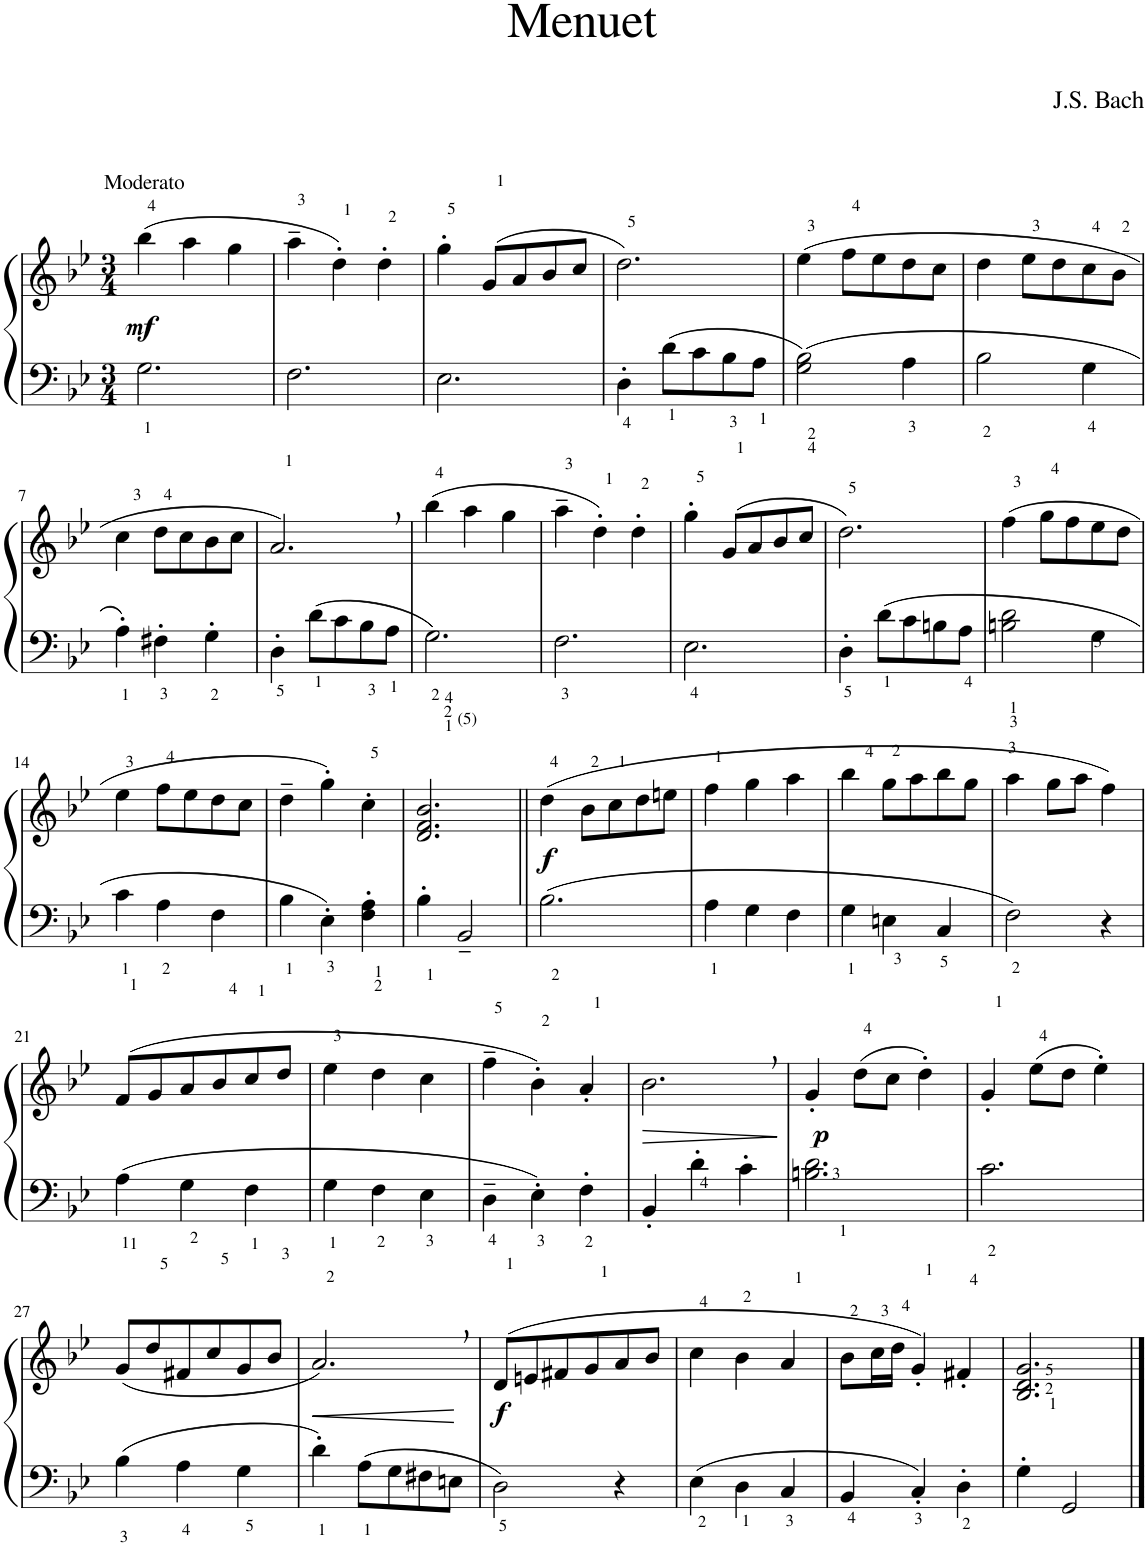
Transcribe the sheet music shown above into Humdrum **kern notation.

**kern	**kern	**dynam
*part1	*part1	*part1
*staff2	*staff1	*staff1/2
*I"Piano	*	*
*I'P-no	*	*
*clefF4	*clefG2	*
*k[b-e-]	*k[b-e-]	*
*M3/4	*M3/4	*
=1	=1	=1
!	!LO:TX:a:t=Moderato	!
!	!	!LO:DY:b
2.G<\	(4bb-\	mf
.	4aa\	.
.	4gg\	.
=2	=2	=2
2.F\	4aa~\	.
.	4dd'\)	.
.	4dd'\	.
=3	=3	=3
2.E-\	4gg'\	.
.	(8g/L	.
.	8a/	.
.	8b-/	.
.	8cc/J	.
=4	=4	=4
4D<'\	2.dd\)	.
8d<\L	.	.
8c\	.	.
8B-<\	.	.
8A<\J	.	.
=5	=5	=5
2G\<< 2B-\<<	(4ee-\	.
.	8ff\L	.
.	8ee-\	.
4A<\	8dd\	.
.	8cc\J	.
=6	=6	=6
2B-<\	4dd\	.
.	8ee-\L	.
.	8dd\	.
4G<\	8cc\	.
.	8b-\J	.
!!LO:LB:g=z
=7	=7	=7
4A<'\	4cc\	.
4F#X<'\	8dd\L	.
.	8cc\	.
4G<'\	8b-\	.
.	8cc\J	.
=8	=8	=8
4D<'\	2.a,/)	.
8d<\L	.	.
8c\	.	.
8B-<\	.	.
8A<\J	.	.
=9	=9	=9
2.G<\	(4bb-\	.
.	4aa\	.
.	4gg\	.
=10	=10	=10
2.F<\	4aa~\	.
.	4dd'\)	.
.	4dd'\	.
=11	=11	=11
2.E-<\	4gg'\	.
.	(8g/L	.
.	8a/	.
.	8b-/	.
.	8cc/J	.
=12	=12	=12
4D'\	2.dd\)	.
8d<\L	.	.
8c\	.	.
8Bn\	.	.
8A<\J	.	.
=13	=13	=13
2Bn\<< 2d\<<	(4ff\	.
.	8gg\L	.
.	8ff\	.
4G<\	8ee-\	.
.	8dd\J	.
!!LO:LB:g=z
=14	=14	=14
4c<\	4ee-\	.
4A<\	8ff\L	.
.	8ee-\	.
4F\	8dd\	.
.	8cc\J	.
=15	=15	=15
4B-<\	4dd~\	.
4E-<'\	4gg'\)	.
4F\<'< 4A\<'<	4cc'\	.
=16	=16	=16
4B-<'\	2.d/ 2.f/ 2.b-/	.
2BB-~/	.	.
=17||	=17||	=17||
!	!	!LO:DY:b
2.B-<\	(4dd\	f
.	8b-\L	.
.	8cc\	.
.	8dd\	.
.	8een\J	.
=18	=18	=18
4A<\	4ff\	.
4G\	4gg\	.
4F\	4aa\	.
=19	=19	=19
4G<\	4bb-\	.
4En<\	8gg\L	.
.	8aa\	.
4C/	8bb-\	.
.	8gg\J	.
=20	=20	=20
2F<\	4aa\	.
.	8gg\L	.
.	8aa\J	.
4r	4ff\)	.
!!LO:LB:g=z
=21	=21	=21
4A<\	(8f/L	.
.	8g/	.
4G\	8a/	.
.	8b-/	.
4F\	8cc/	.
.	8dd/J	.
=22	=22	=22
4G<\	4ee-\	.
4F<\	4dd\	.
4E-<\	4cc\	.
=23	=23	=23
4D<~\	4ff~\	.
4E-<'\	4b-'\)	.
4F<'\	4a'/	.
=24	=24	=24
!	!	!LO:HP:b
4BB-'/	2.b-,\	>
4d'\	.	.
4c'\	.	.
.	.	]
=25	=25	=25
!	!	!LO:DY:b
2.Bn\ 2.d\	4g'/	p
.	(8dd\L	.
.	8cc\J	.
.	4dd'\)	.
=26	=26	=26
2.c<\	4g'/	.
.	(8ee-\L	.
.	8dd\J	.
.	4ee-'\)	.
!!LO:LB:g=z
=27	=27	=27
4B-<\	(8g/L	.
.	8dd/	.
4A<\	8f#X/	.
.	8cc/	.
4G<\	8g/	.
.	8b-/J	.
=28	=28	=28
!	!	!LO:HP:b
4d<'\	2.a,/)	<
8A<\L	.	.
8G\	.	.
8F#X\	.	.
8En\J	.	.
.	.	[
=29	=29	=29
!	!	!LO:DY:b
2D\	(8d/L	f
.	8en/	.
.	8f#X/	.
.	8g/	.
4r	8a/	.
.	8b-/J	.
=30	=30	=30
4E-\	4cc\	.
4D\	4b-\	.
4C/	4a/	.
=31	=31	=31
4BB-/	8b-\L	.
.	16cc\L	.
.	16dd\JJ	.
4C'/	4g'/)	.
4D'\	4f#X'/	.
=32	=32	=32
4G'\	2.B-/ 2.d/ 2.g/	.
2GG/	.	.
==	==	==
*-	*-	*-
